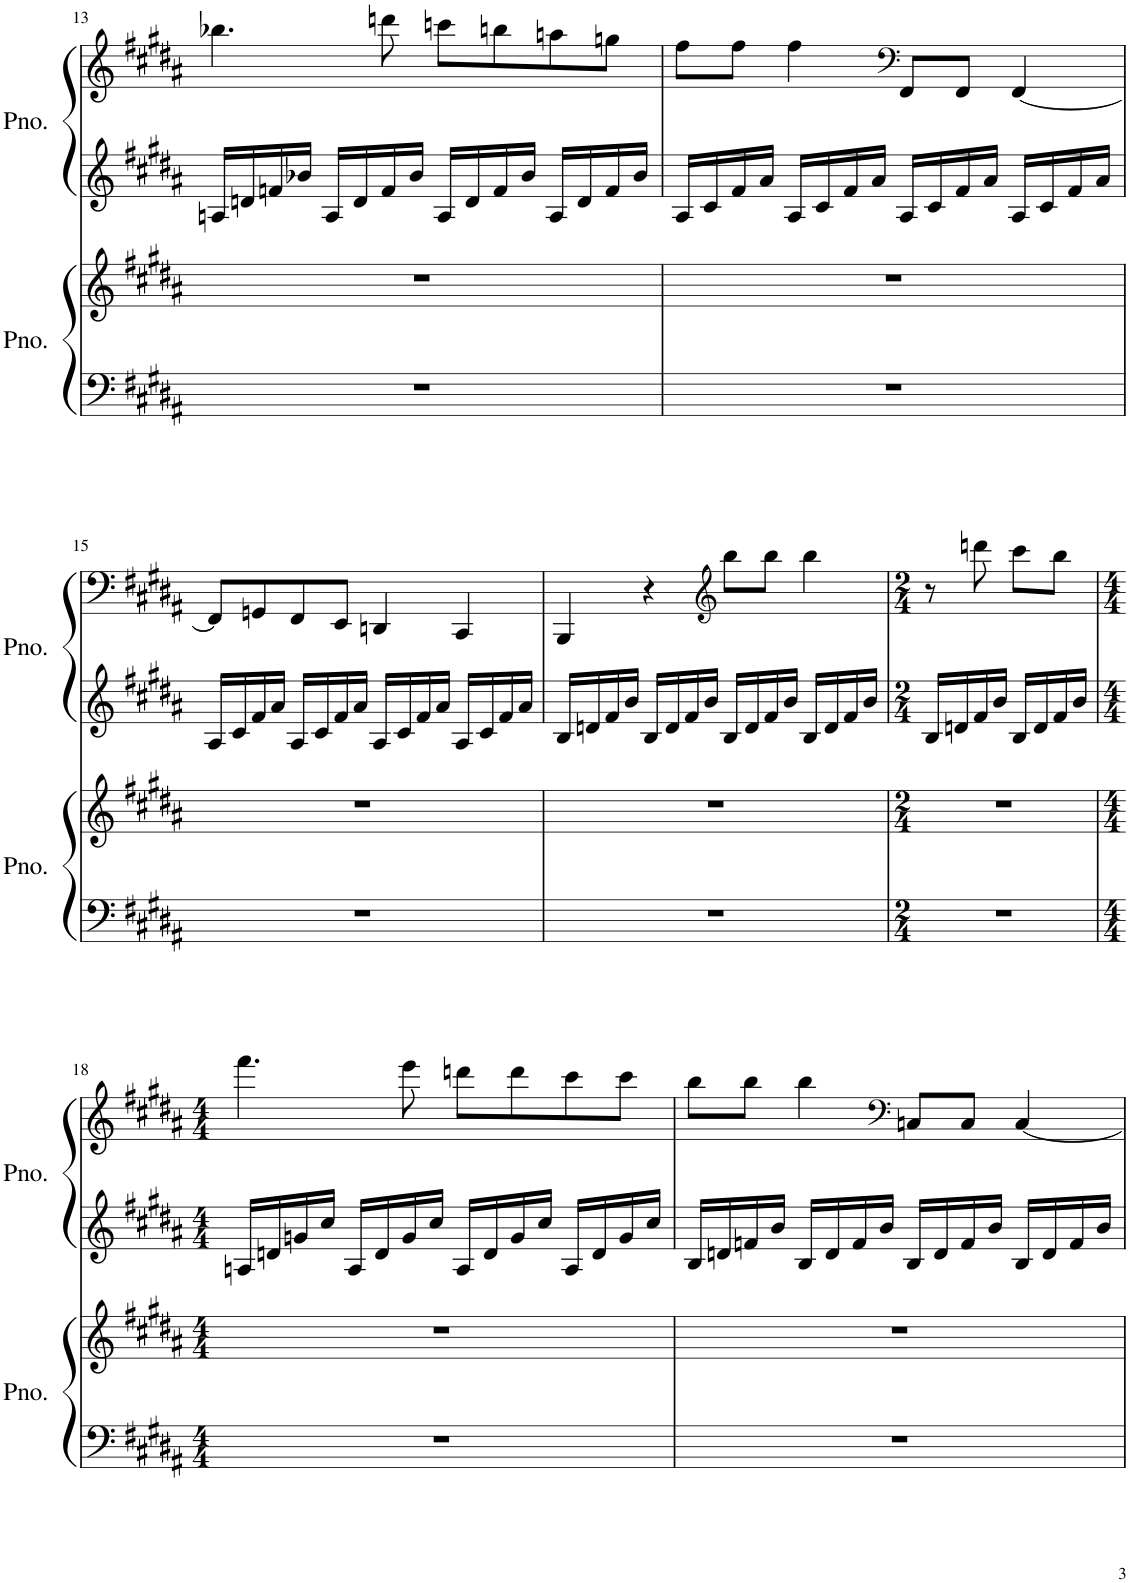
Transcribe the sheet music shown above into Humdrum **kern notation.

**kern	**kern	**kern	**kern
*part2	*part2	*part1	*part1
*staff4	*staff3	*staff2	*staff1
*I"Piano	*	*I"Piano	*
*I'Pno.	*	*I'Pno.	*
!!LO:PB:g=z
*clefF4	*clefG2	*clefG2	*clefG2
*k[f#c#g#d#a#]	*k[f#c#g#d#a#]	*k[f#c#g#d#a#]	*k[f#c#g#d#a#]
*M4/4	*M4/4	*M4/4	*M4/4
=13	=13	=13	=13
1r	1r	16An/LL	4.bb-X\
.	.	16dn/	.
.	.	16fn/	.
.	.	16b-X/JJ	.
.	.	16A/LL	.
.	.	16d/	.
.	.	16f/	8dddn\
.	.	16b-/JJ	.
.	.	16A/LL	8cccn\L
.	.	16d/	.
.	.	16f/	8bbn\
.	.	16b-/JJ	.
.	.	16A/LL	8aan\
.	.	16d/	.
.	.	16f/	8ggn\J
.	.	16b-/JJ	.
=14	=14	=14	=14
1r	1r	16A#/LL	8ff#\L
.	.	16c#/	.
.	.	16f#/	8ff#\J
.	.	16a#/JJ	.
.	.	16A#/LL	4ff#\
.	.	16c#/	.
.	.	16f#/	.
.	.	16a#/JJ	.
*	*	*	*clefF4
.	.	16A#/LL	8FF#/L
.	.	16c#/	.
.	.	16f#/	8FF#/J
.	.	16a#/JJ	.
.	.	16A#/LL	[4FF#/
.	.	16c#/	.
.	.	16f#/	.
.	.	16a#/JJ	.
!!LO:LB:g=z
=15	=15	=15	=15
1r	1r	16A#/LL	8FF#/L]
.	.	16c#/	.
.	.	16f#/	8GGn/
.	.	16a#/JJ	.
.	.	16A#/LL	8FF#/
.	.	16c#/	.
.	.	16f#/	8EE/J
.	.	16a#/JJ	.
.	.	16A#/LL	4DDn/
.	.	16c#/	.
.	.	16f#/	.
.	.	16a#/JJ	.
.	.	16A#/LL	4CC#/
.	.	16c#/	.
.	.	16f#/	.
.	.	16a#/JJ	.
=16	=16	=16	=16
1r	1r	16B/LL	4BBB/
.	.	16dn/	.
.	.	16f#/	.
.	.	16b/JJ	.
.	.	16B/LL	4r
.	.	16d/	.
.	.	16f#/	.
.	.	16b/JJ	.
*	*	*	*clefG2
.	.	16B/LL	8bb\L
.	.	16d/	.
.	.	16f#/	8bb\J
.	.	16b/JJ	.
.	.	16B/LL	4bb\
.	.	16d/	.
.	.	16f#/	.
.	.	16b/JJ	.
=17	=17	=17	=17
*M2/4	*M2/4	*M2/4	*M2/4
2r	2r	16B/LL	8r
.	.	16dn/	.
.	.	16f#/	8dddn\
.	.	16b/JJ	.
.	.	16B/LL	8ccc#\L
.	.	16d/	.
.	.	16f#/	8bb\J
.	.	16b/JJ	.
!!LO:LB:g=z
=18	=18	=18	=18
*M4/4	*M4/4	*M4/4	*M4/4
1r	1r	16An/LL	4.fff#\
.	.	16dn/	.
.	.	16gn/	.
.	.	16cc#/JJ	.
.	.	16A/LL	.
.	.	16d/	.
.	.	16g/	8eee\
.	.	16cc#/JJ	.
.	.	16A/LL	8dddn\L
.	.	16d/	.
.	.	16g/	8ddd\
.	.	16cc#/JJ	.
.	.	16A/LL	8ccc#\
.	.	16d/	.
.	.	16g/	8ccc#\J
.	.	16cc#/JJ	.
=19	=19	=19	=19
1r	1r	16B/LL	8bb\L
.	.	16dn/	.
.	.	16fn/	8bb\J
.	.	16b/JJ	.
.	.	16B/LL	4bb\
.	.	16d/	.
.	.	16f/	.
.	.	16b/JJ	.
*	*	*	*clefF4
.	.	16B/LL	8Cn/L
.	.	16d/	.
.	.	16f/	8C/J
.	.	16b/JJ	.
.	.	16B/LL	[4C/
.	.	16d/	.
.	.	16f/	.
.	.	16b/JJ	.
=	=	=	=
*-	*-	*-	*-
